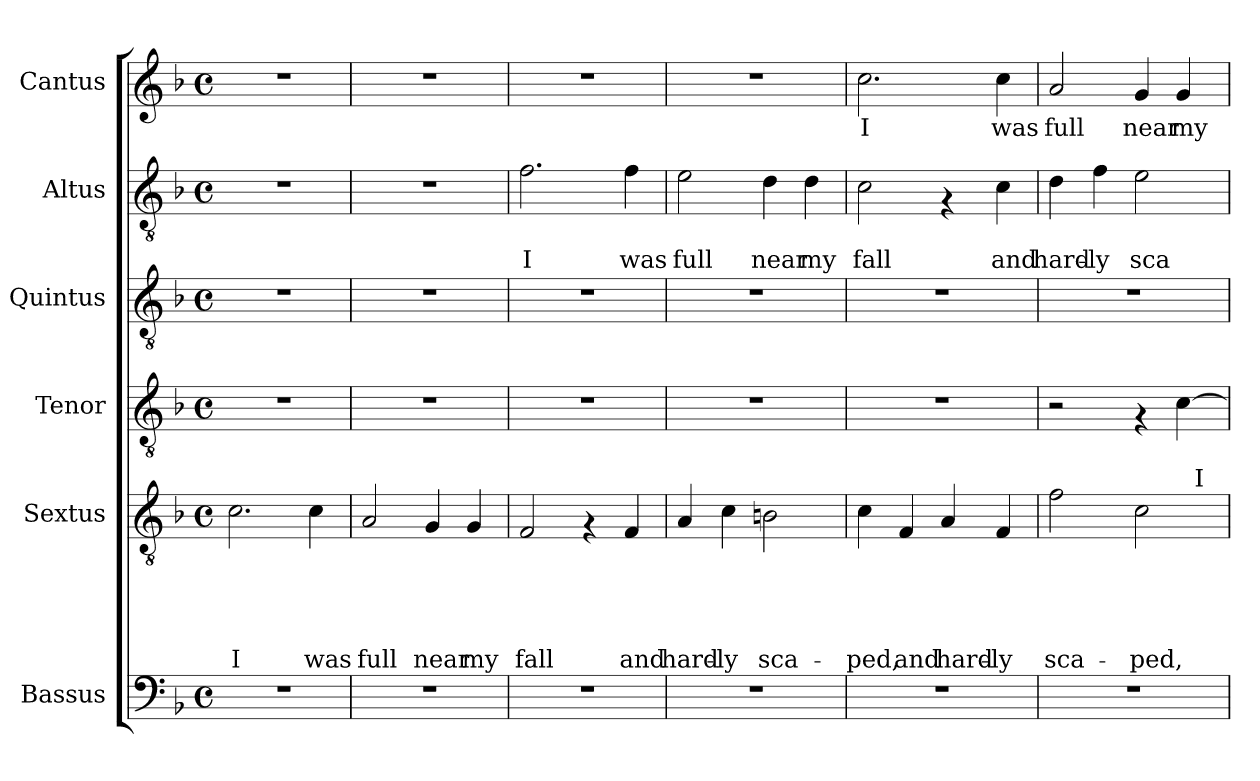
**kern	**kern	**text	**text	**text	**text	**text	**kern	**kern	**kern	**text	**text	**kern	**text
*part6	*part5	*part5	*part5	*part5	*part5	*part5	*part4	*part3	*part2	*part2	*part2	*part1	*part1
*staff6	*staff5	*staff5	*staff5	*staff5	*staff5	*staff5	*staff4	*staff3	*staff2	*staff2	*staff2	*staff1	*staff1
*I"Bassus	*I"Sextus	*	*	*	*	*	*I"Tenor	*I"Quintus	*I"Altus	*	*	*I"Cantus	*
*clefF4	*clefGv2	*	*	*	*	*	*clefGv2	*clefGv2	*clefGv2	*	*	*clefG2	*
*k[b-]	*k[b-]	*	*	*	*	*	*k[b-]	*k[b-]	*k[b-]	*	*	*k[b-]	*
*F:	*F:	*	*	*	*	*	*F:	*F:	*F:	*	*	*F:	*
*M4/4	*M4/4	*	*	*	*	*	*M4/4	*M4/4	*M4/4	*	*	*M4/4	*
*met(c)	*met(c)	*	*	*	*	*	*met(c)	*met(c)	*met(c)	*	*	*met(c)	*
=1	=1	=1	=1	=1	=1	=1	=1	=1	=1	=1	=1	=1	=1
!	!	!	!	!	!	!LO:LY:b	!	!	!	!	!	!	!
1r	2.c\	.	.	.	.	I	1r	1r	1r	.	.	1r	.
!	!	!	!	!	!	!LO:LY:b	!	!	!	!	!	!	!
.	4c\	.	.	.	.	was	.	.	.	.	.	.	.
=2	=2	=2	=2	=2	=2	=2	=2	=2	=2	=2	=2	=2	=2
!	!	!	!	!	!	!LO:LY:b	!	!	!	!	!	!	!
1r	2A/	.	.	.	.	full	1r	1r	1r	.	.	1r	.
!	!	!	!	!	!	!LO:LY:b	!	!	!	!	!	!	!
.	4G/	.	.	.	.	near	.	.	.	.	.	.	.
!	!	!	!	!	!	!LO:LY:b	!	!	!	!	!	!	!
.	4G/	.	.	.	.	my	.	.	.	.	.	.	.
=3	=3	=3	=3	=3	=3	=3	=3	=3	=3	=3	=3	=3	=3
!	!	!	!	!	!	!LO:LY:b	!	!	!	!	!LO:LY:b	!	!
1r	2F/	.	.	.	.	fall	1r	1r	2.f\	.	I	1r	.
.	4rF	.	.	.	.	.	.	.	.	.	.	.	.
!	!	!	!	!	!	!LO:LY:b	!	!	!	!	!LO:LY:b	!	!
.	4F/	.	.	.	.	and	.	.	4f\	.	was	.	.
=4	=4	=4	=4	=4	=4	=4	=4	=4	=4	=4	=4	=4	=4
!	!	!	!	!	!	!LO:LY:b	!	!	!	!	!LO:LY:b	!	!
1r	4A/	.	.	.	.	hard-	1r	1r	2e\	.	full	1r	.
!	!	!	!	!	!	!LO:LY:b	!	!	!	!	!	!	!
.	4c\	.	.	.	.	-ly	.	.	.	.	.	.	.
!	!	!	!	!	!	!LO:LY:b	!	!	!	!	!LO:LY:b	!	!
.	2Bn\	.	.	.	.	sca-	.	.	4d\	.	near	.	.
!	!	!	!	!	!	!	!	!	!	!	!LO:LY:b	!	!
.	.	.	.	.	.	.	.	.	4d\	.	my	.	.
=5	=5	=5	=5	=5	=5	=5	=5	=5	=5	=5	=5	=5	=5
!	!	!	!	!	!	!LO:LY:b	!	!	!	!	!LO:LY:b	!	!LO:LY:b
1r	4c\	.	.	.	.	-ped,	1r	1r	2c\	.	fall	2.cc\	I
!	!	!	!	!	!	!LO:LY:b	!	!	!	!	!	!	!
.	4F/	.	.	.	.	and	.	.	.	.	.	.	.
!	!	!	!	!	!	!LO:LY:b	!	!	!	!	!	!	!
.	4A/	.	.	.	.	hard-	.	.	4rF	.	.	.	.
!	!	!	!	!	!	!LO:LY:b	!	!	!	!	!LO:LY:b	!	!LO:LY:b
.	4F/	.	.	.	.	-ly	.	.	4c\	.	and	4cc\	was
=6	=6	=6	=6	=6	=6	=6	=6	=6	=6	=6	=6	=6	=6
!	!	!	!	!	!	!LO:LY:b	!	!	!	!	!LO:LY:b	!	!LO:LY:b
*	*^	*	*	*	*	*	*	*	*	*	*	*	*
1r	2f\	2ryy	.	.	.	.	sca-	2r	1r	4d\	.	hard-	2a/	full
!	!	!	!	!	!	!	!	!	!	!	!	!LO:LY:b	!	!
.	.	.	.	.	.	.	.	.	.	4f\	.	-ly	.	.
!	!	!	!	!	!	!	!LO:LY:b	!	!	!	!	!LO:LY:b	!	!LO:LY:b
.	2c\	4ryy	.	.	.	.	-ped,	4rF	.	2e\	.	sca-	4g/	near
!	!	!	!	!	!	!	!	!	!	!	!	!	!	!LO:LY:b
.	.	16ryy	.	.	.	.	.	[<4c\	.	.	.	.	4g/	my
!	!	!LO:TX:a:t=I	!	!	!	!	!	!	!	!	!	!	!	!
.	.	8.ryy	.	.	.	.	.	.	.	.	.	.	.	.
*	*v	*v	*	*	*	*	*	*	*	*	*	*	*	*
=	=	=	=	=	=	=	=	=	=	=	=	=	=
*-	*-	*-	*-	*-	*-	*-	*-	*-	*-	*-	*-	*-	*-
